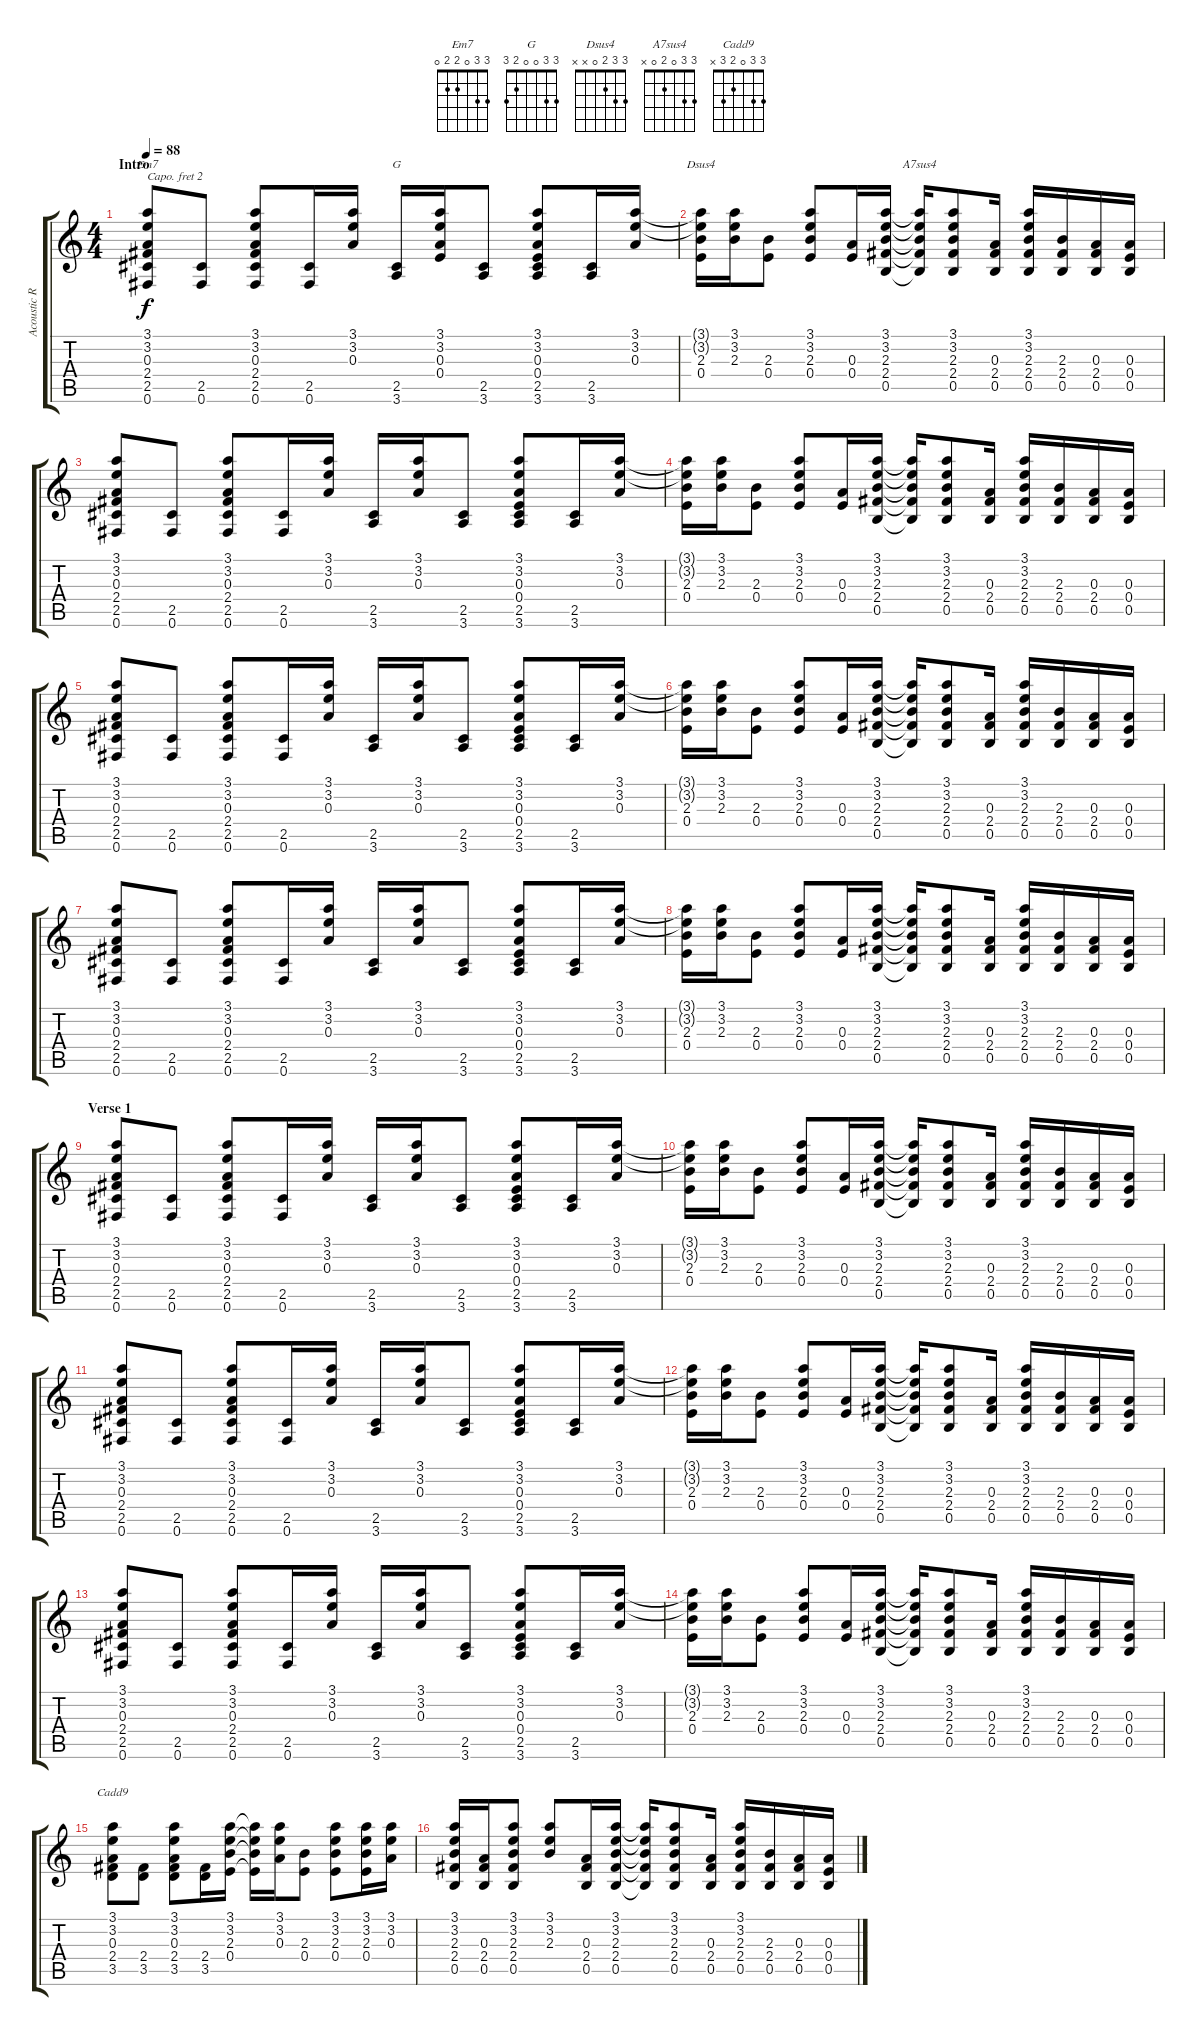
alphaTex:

\track ("Acoustic Rhythm Guitar" "Acoustic R") {instrument acousticguitarsteel}
\staff {score tabs}
\capo 2
\tuning (E4 B3 G3 D3 A2 E2) {hide}
\chord ("Em7" 3 3 0 2 2 0)
\chord ("G" 3 3 0 0 2 3)
\chord ("Dsus4" 3 3 2 0 x x)
\chord ("A7sus4" 3 3 0 2 0 x)
\chord ("Cadd9" 3 3 0 2 3 x)
\ts (4 4)
\section ("" "Intro")
\tempo 88
\clef g2
\ks c
(3.1 3.2 0.3 2.4 2.5 0.6).8{ch "Em7" dy f instrument acousticguitarsteel} (2.5 0.6).8 (3.1 3.2 0.3 2.4 2.5 0.6).8 (2.5 0.6).16 (3.1 3.2 0.3).16 (2.5 3.6).16{ch "G"} (3.1 3.2 0.3 0.4).16 (2.5 3.6).8 (3.1 3.2 0.3 0.4 2.5 3.6).8 (2.5 3.6).16 (3.1 3.2 0.3).16 |
(3.1{t} 3.2{t} 2.3 0.4).16{ch "Dsus4"} (3.1 3.2 2.3).16 (2.3 0.4).8 (3.1 3.2 2.3 0.4).8 (0.3 0.4).16 (3.1 3.2 2.3 2.4 0.5).16 (3.1{t} 3.2{t} 2.3{t} 2.4{t} 0.5{t}).16{ch "A7sus4"} (3.1 3.2 2.3 2.4 0.5).8 (0.3 2.4 0.5).16 (3.1 3.2 2.3 2.4 0.5).16 (2.3 2.4 0.5).16 (0.3 2.4 0.5).16 (0.3 0.4 0.5).16 |
(3.1 3.2 0.3 2.4 2.5 0.6).8 (2.5 0.6).8 (3.1 3.2 0.3 2.4 2.5 0.6).8 (2.5 0.6).16 (3.1 3.2 0.3).16 (2.5 3.6).16 (3.1 3.2 0.3).16 (2.5 3.6).8 (3.1 3.2 0.3 0.4 2.5 3.6).8 (2.5 3.6).16 (3.1 3.2 0.3).16 |
(3.1{t} 3.2{t} 2.3 0.4).16 (3.1 3.2 2.3).16 (2.3 0.4).8 (3.1 3.2 2.3 0.4).8 (0.3 0.4).16 (3.1 3.2 2.3 2.4 0.5).16 (3.1{t} 3.2{t} 2.3{t} 2.4{t} 0.5{t}).16 (3.1 3.2 2.3 2.4 0.5).8 (0.3 2.4 0.5).16 (3.1 3.2 2.3 2.4 0.5).16 (2.3 2.4 0.5).16 (0.3 2.4 0.5).16 (0.3 0.4 0.5).16 |
(3.1 3.2 0.3 2.4 2.5 0.6).8 (2.5 0.6).8 (3.1 3.2 0.3 2.4 2.5 0.6).8 (2.5 0.6).16 (3.1 3.2 0.3).16 (2.5 3.6).16 (3.1 3.2 0.3).16 (2.5 3.6).8 (3.1 3.2 0.3 0.4 2.5 3.6).8 (2.5 3.6).16 (3.1 3.2 0.3).16 |
(3.1{t} 3.2{t} 2.3 0.4).16 (3.1 3.2 2.3).16 (2.3 0.4).8 (3.1 3.2 2.3 0.4).8 (0.3 0.4).16 (3.1 3.2 2.3 2.4 0.5).16 (3.1{t} 3.2{t} 2.3{t} 2.4{t} 0.5{t}).16 (3.1 3.2 2.3 2.4 0.5).8 (0.3 2.4 0.5).16 (3.1 3.2 2.3 2.4 0.5).16 (2.3 2.4 0.5).16 (0.3 2.4 0.5).16 (0.3 0.4 0.5).16 |
(3.1 3.2 0.3 2.4 2.5 0.6).8 (2.5 0.6).8 (3.1 3.2 0.3 2.4 2.5 0.6).8 (2.5 0.6).16 (3.1 3.2 0.3).16 (2.5 3.6).16 (3.1 3.2 0.3).16 (2.5 3.6).8 (3.1 3.2 0.3 0.4 2.5 3.6).8 (2.5 3.6).16 (3.1 3.2 0.3).16 |
(3.1{t} 3.2{t} 2.3 0.4).16 (3.1 3.2 2.3).16 (2.3 0.4).8 (3.1 3.2 2.3 0.4).8 (0.3 0.4).16 (3.1 3.2 2.3 2.4 0.5).16 (3.1{t} 3.2{t} 2.3{t} 2.4{t} 0.5{t}).16 (3.1 3.2 2.3 2.4 0.5).8 (0.3 2.4 0.5).16 (3.1 3.2 2.3 2.4 0.5).16 (2.3 2.4 0.5).16 (0.3 2.4 0.5).16 (0.3 0.4 0.5).16 |
\section ("" "Verse 1")
(3.1 3.2 0.3 2.4 2.5 0.6).8 (2.5 0.6).8 (3.1 3.2 0.3 2.4 2.5 0.6).8 (2.5 0.6).16 (3.1 3.2 0.3).16 (2.5 3.6).16 (3.1 3.2 0.3).16 (2.5 3.6).8 (3.1 3.2 0.3 0.4 2.5 3.6).8 (2.5 3.6).16 (3.1 3.2 0.3).16 |
(3.1{t} 3.2{t} 2.3 0.4).16 (3.1 3.2 2.3).16 (2.3 0.4).8 (3.1 3.2 2.3 0.4).8 (0.3 0.4).16 (3.1 3.2 2.3 2.4 0.5).16 (3.1{t} 3.2{t} 2.3{t} 2.4{t} 0.5{t}).16 (3.1 3.2 2.3 2.4 0.5).8 (0.3 2.4 0.5).16 (3.1 3.2 2.3 2.4 0.5).16 (2.3 2.4 0.5).16 (0.3 2.4 0.5).16 (0.3 0.4 0.5).16 |
(3.1 3.2 0.3 2.4 2.5 0.6).8 (2.5 0.6).8 (3.1 3.2 0.3 2.4 2.5 0.6).8 (2.5 0.6).16 (3.1 3.2 0.3).16 (2.5 3.6).16 (3.1 3.2 0.3).16 (2.5 3.6).8 (3.1 3.2 0.3 0.4 2.5 3.6).8 (2.5 3.6).16 (3.1 3.2 0.3).16 |
(3.1{t} 3.2{t} 2.3 0.4).16 (3.1 3.2 2.3).16 (2.3 0.4).8 (3.1 3.2 2.3 0.4).8 (0.3 0.4).16 (3.1 3.2 2.3 2.4 0.5).16 (3.1{t} 3.2{t} 2.3{t} 2.4{t} 0.5{t}).16 (3.1 3.2 2.3 2.4 0.5).8 (0.3 2.4 0.5).16 (3.1 3.2 2.3 2.4 0.5).16 (2.3 2.4 0.5).16 (0.3 2.4 0.5).16 (0.3 0.4 0.5).16 |
(3.1 3.2 0.3 2.4 2.5 0.6).8 (2.5 0.6).8 (3.1 3.2 0.3 2.4 2.5 0.6).8 (2.5 0.6).16 (3.1 3.2 0.3).16 (2.5 3.6).16 (3.1 3.2 0.3).16 (2.5 3.6).8 (3.1 3.2 0.3 0.4 2.5 3.6).8 (2.5 3.6).16 (3.1 3.2 0.3).16 |
(3.1{t} 3.2{t} 2.3 0.4).16 (3.1 3.2 2.3).16 (2.3 0.4).8 (3.1 3.2 2.3 0.4).8 (0.3 0.4).16 (3.1 3.2 2.3 2.4 0.5).16 (3.1{t} 3.2{t} 2.3{t} 2.4{t} 0.5{t}).16 (3.1 3.2 2.3 2.4 0.5).8 (0.3 2.4 0.5).16 (3.1 3.2 2.3 2.4 0.5).16 (2.3 2.4 0.5).16 (0.3 2.4 0.5).16 (0.3 0.4 0.5).16 |
(3.1 3.2 0.3 2.4 3.5).8{ch "Cadd9"} (2.4 3.5).8 (3.1 3.2 0.3 2.4 3.5).8 (2.4 3.5).16 (3.1 3.2 2.3 0.4).16 (3.1{t} 3.2{t} 2.3{t} 0.4{t}).16 (3.1 3.2 0.3).16 (2.3 0.4).8 (3.1 3.2 2.3 0.4).8 (3.1 3.2 2.3 0.4).16 (3.1 3.2 0.3).16 |
(3.1 3.2 2.3 2.4 0.5).16 (0.3 2.4 0.5).16 (3.1 3.2 2.3 2.4 0.5).8 (3.1 3.2 2.3).8 (0.3 2.4 0.5).16 (3.1 3.2 2.3 2.4 0.5).16 (3.1{t} 3.2{t} 2.3{t} 2.4{t} 0.5{t}).16 (3.1 3.2 2.3 2.4 0.5).8 (0.3 2.4 0.5).16 (3.1 3.2 2.3 2.4 0.5).16 (2.3 2.4 0.5).16 (0.3 2.4 0.5).16 (0.3 0.4 0.5).16
